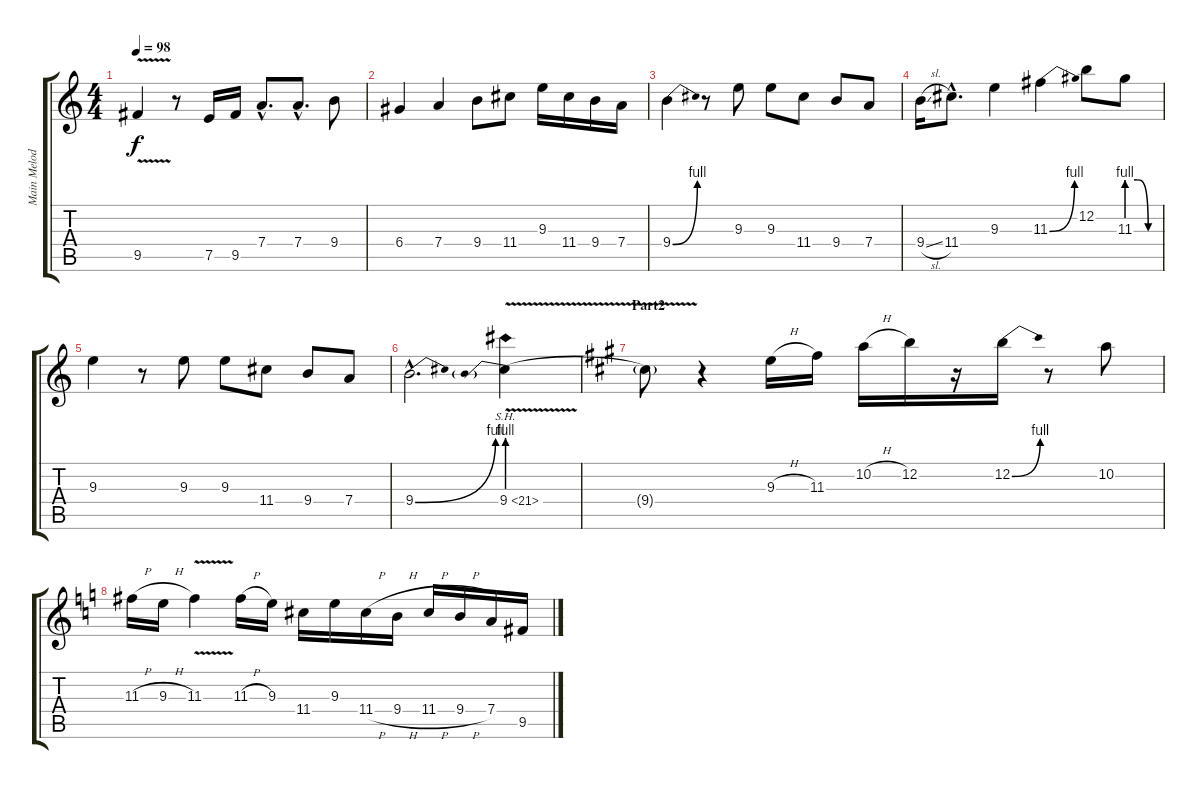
\track ("Main Melody" "Main Melod") {instrument overdrivenguitar}
\staff {score tabs}
\tuning (E4 B3 G3 D3 A2 E2) {hide}
\ts (4 4)
\tempo 98
\clef g2
\ks c
9.5{v}.4{dy f} r.8 7.5.16 9.5.16 7.4{hac}.8{d} 7.4{hac}.8{d} 9.4.8 |
6.4.4 7.4.4 9.4.8 11.4.8 9.3.16 11.4.16 9.4.16 7.4.16 |
9.4{be (bend 0 0 60 4)}.4 r.8 9.3.8 9.3.8 11.4.8 9.4.8 7.4.8 |
9.4{sl}.16 11.4{hac}.8{d} 9.3.4 11.3{be (bend 0 0 60 4)}.4 12.2.8 11.3{be (custom 0 4 20 4 40 0 60 0)}.8 |
9.3.4 r.8 9.3.8 9.3.8 11.4.8 9.4.8 7.4.8 |
9.4{be (bend 0 0 60 4) hac}.2{d} 9.4{be (prebend 0 4 60 4) sh 12 v}.4 |
\section ("" "Part2")
\ks a
9.4{t}.8 r.4 9.3{h}.16 11.3.16 10.2{h}.16 12.2.16 r.16 12.2{be (bend 0 0 60 4)}.16 r.8 10.2.8 |
\ks c
11.3{h}.16 9.3{h}.16 11.3{v}.4 11.3{h}.16 9.3.16 11.4.16 9.3.16 11.4{h}.16 9.4{h}.16 11.4{h}.16 9.4{h}.16 7.4.16 9.5.16
